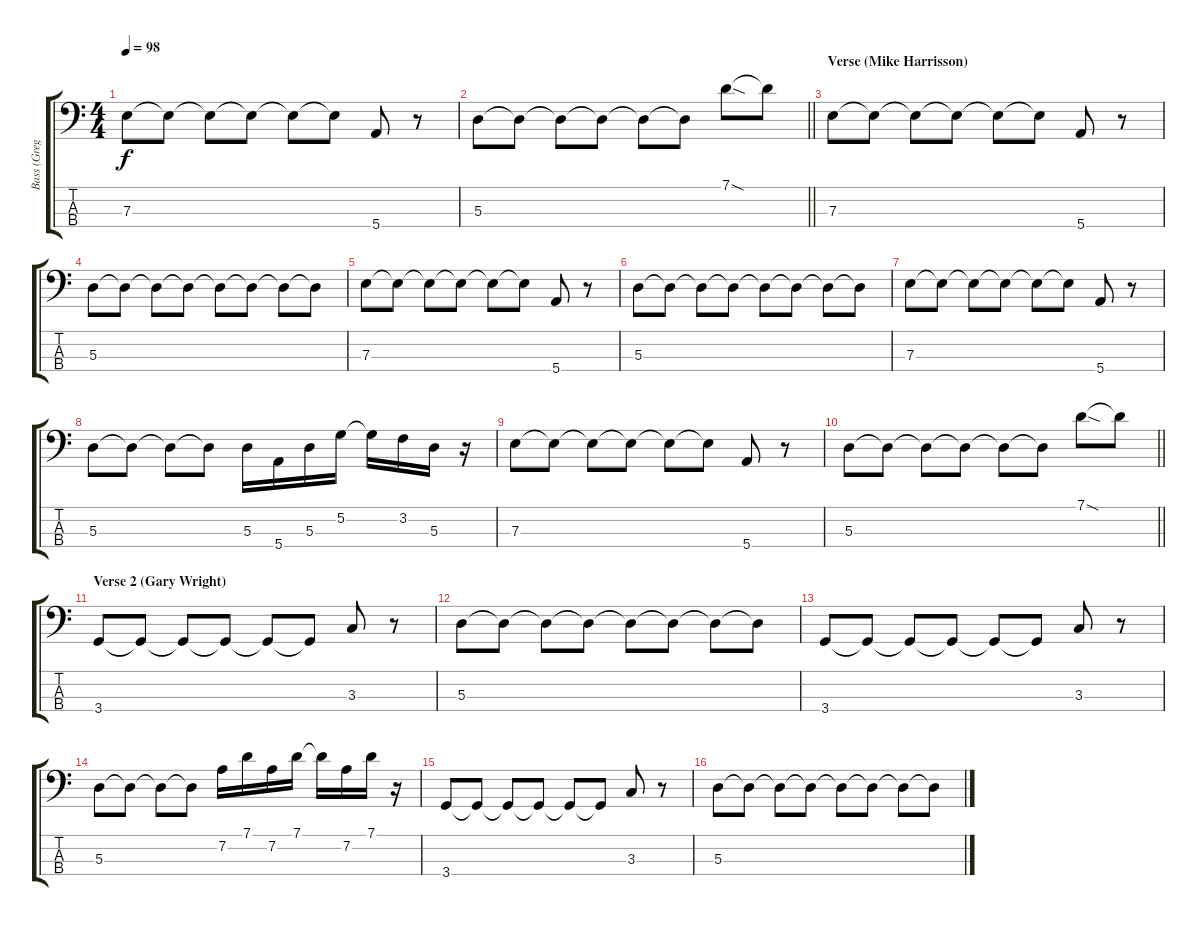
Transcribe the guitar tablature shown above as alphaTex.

\track ("Bass (Greg Ridley)" "Bass (Greg") {instrument electricbassfinger}
\staff {score tabs}
\tuning (G2 D2 A1 E1) {hide}
\ts (4 4)
\tempo 98
\clef f4
\ks c
7.3.8{dy f} 7.3{t}.8 7.3{t}.8 7.3{t}.8 7.3{t}.8 7.3{t}.8 5.4.8 r.8 |
\barLineRight lightlight
5.3.8 5.3{t}.8 5.3{t}.8 5.3{t}.8 5.3{t}.8 5.3{t}.8 7.1{sod}.8 7.1{t}.8 |
\section ("" "Verse (Mike Harrisson)")
7.3.8 7.3{t}.8 7.3{t}.8 7.3{t}.8 7.3{t}.8 7.3{t}.8 5.4.8 r.8 |
5.3.8 5.3{t}.8 5.3{t}.8 5.3{t}.8 5.3{t}.8 5.3{t}.8 5.3{t}.8 5.3{t}.8 |
7.3.8 7.3{t}.8 7.3{t}.8 7.3{t}.8 7.3{t}.8 7.3{t}.8 5.4.8 r.8 |
5.3.8 5.3{t}.8 5.3{t}.8 5.3{t}.8 5.3{t}.8 5.3{t}.8 5.3{t}.8 5.3{t}.8 |
7.3.8 7.3{t}.8 7.3{t}.8 7.3{t}.8 7.3{t}.8 7.3{t}.8 5.4.8 r.8 |
5.3.8 5.3{t}.8 5.3{t}.8 5.3{t}.8 5.3.16 5.4.16 5.3.16 5.2.16 5.2{t}.16 3.2.16 5.3.16 r.16 |
7.3.8 7.3{t}.8 7.3{t}.8 7.3{t}.8 7.3{t}.8 7.3{t}.8 5.4.8 r.8 |
\barLineRight lightlight
5.3.8 5.3{t}.8 5.3{t}.8 5.3{t}.8 5.3{t}.8 5.3{t}.8 7.1{sod}.8 7.1{t}.8 |
\section ("" "Verse 2 (Gary Wright)")
3.4.8 3.4{t}.8 3.4{t}.8 3.4{t}.8 3.4{t}.8 3.4{t}.8 3.3.8 r.8 |
5.3.8 5.3{t}.8 5.3{t}.8 5.3{t}.8 5.3{t}.8 5.3{t}.8 5.3{t}.8 5.3{t}.8 |
3.4.8 3.4{t}.8 3.4{t}.8 3.4{t}.8 3.4{t}.8 3.4{t}.8 3.3.8 r.8 |
5.3.8 5.3{t}.8 5.3{t}.8 5.3{t}.8 7.2.16 7.1.16 7.2.16 7.1.16 7.1{t}.16 7.2.16 7.1.16 r.16 |
3.4.8 3.4{t}.8 3.4{t}.8 3.4{t}.8 3.4{t}.8 3.4{t}.8 3.3.8 r.8 |
5.3.8 5.3{t}.8 5.3{t}.8 5.3{t}.8 5.3{t}.8 5.3{t}.8 5.3{t}.8 5.3{t}.8
